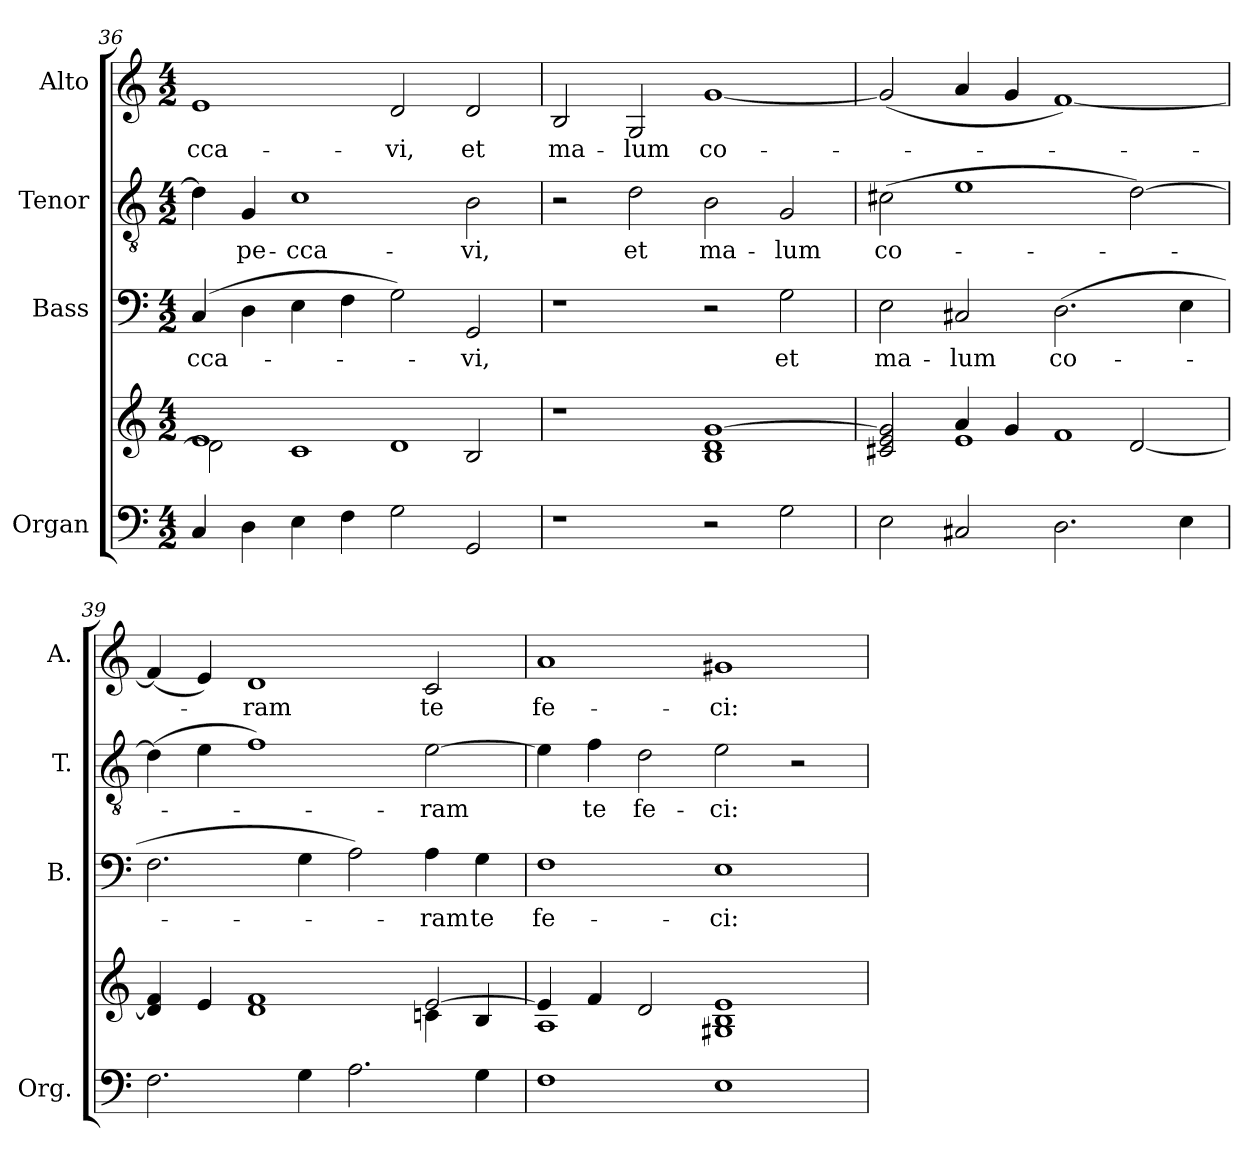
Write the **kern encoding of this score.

**kern	**kern	**kern	**text	**kern	**text	**kern	**text
*part4	*part4	*part3	*part3	*part2	*part2	*part1	*part1
*staff5	*staff4	*staff3	*staff3	*staff2	*staff2	*staff1	*staff1
*I"Organ	*	*I"Bass	*	*I"Tenor	*	*I"Alto	*
*I'Org.	*	*I'B.	*	*I'T.	*	*I'A.	*
*clefF4	*clefG2	*clefF4	*	*clefGv2	*	*clefG2	*
*	*	*	*	*ITrd7c12	*	*	*
*k[]	*k[]	*k[]	*	*k[]	*	*k[]	*
*C:	*C:	*C:	*	*C:	*	*C:	*
*M4/2	*M4/2	*M4/2	*	*M4/2	*	*M4/2	*
=36	=36	=36	=36	=36	=36	=36	=36
*	*^	*	*	*	*	*	*
!	!	!	!	!LO:LY:b:color=#000000	!	!	!	!
!	!	!	!	!	!	!	!	!LO:LY:b:color=#000000
4Ci/	1ei	2di\]	(4Ci/	-cca-	4Di\]	.	1ei	-cca-
!	!	!	!	!	!	!LO:LY:b:color=#000000	!	!
4Di\	.	.	4Di\	.	4GGi/	pe-	.	.
!	!	!	!	!	!	!LO:LY:b:color=#000000	!	!
4Ei\	.	1ci	4Ei\	.	1Ci	-cca-	.	.
4Fi\	.	.	4Fi\	.	.	.	.	.
!	!	!	!	!	!	!	!	!LO:LY:b:color=#000000
2Gi\	1di	.	2Gi\)	.	.	.	2di/	-vi,
!	!	!	!	!LO:LY:b:color=#000000	!	!	!	!
!	!	!	!	!	!	!LO:LY:b:color=#000000	!	!
!	!	!	!	!	!	!	!	!LO:LY:b:color=#000000
2GGi/	.	2Bi/	2GGi/	-vi,	2BBi\	-vi,	2di/	et
*	*v	*v	*	*	*	*	*	*
=37	=37	=37	=37	=37	=37	=37	=37
*	*^	*	*	*	*	*	*
!	!	!	!	!	!	!	!	!LO:LY:b:color=#000000
*	*v	*v	*	*	*	*	*	*
1r	1r	1r	.	2r	.	2Bi/	ma-
!	!	!	!	!	!LO:LY:b:color=#000000	!	!
!	!	!	!	!	!	!	!LO:LY:b:color=#000000
.	.	.	.	2Di\	et	2Gi/	-lum
!	!	!	!	!	!LO:LY:b:color=#000000	!	!
!	!	!	!	!	!	!	!LO:LY:b:color=#000000
2r	1Bi 1di [1gi	2r	.	2BBi\	ma-	[1gi	co-
!	!	!	!LO:LY:b:color=#000000	!	!	!	!
!	!	!	!	!	!LO:LY:b:color=#000000	!	!
2Gi\	.	2Gi\	et	2GGi/	-lum	.	.
=38	=38	=38	=38	=38	=38	=38	=38
*	*^	*	*	*	*	*	*
!	!	!	!	!LO:LY:b:color=#000000	!	!	!	!
!	!	!	!	!	!	!LO:LY:b:color=#000000	!	!
2Ei\	2c#Xi/ 2ei 2gi]	2ryy	2Ei\	ma-	(2C#Xi\	co-	(2gi/]	.
!	!	!	!	!LO:LY:b:color=#000000	!	!	!	!
2C#Xi/	4ai/	1ei	2C#Xi/	-lum	1Ei	.	4ai/	.
.	4gi/	.	.	.	.	.	4gi/	.
!	!	!	!	!LO:LY:b:color=#000000	!	!	!	!
2.Di\	1fi	.	(2.Di\	co-	.	.	[1fi)	.
.	.	[2di/	.	.	[2Di\)	.	.	.
4Ei\	.	.	4Ei\	.	.	.	.	.
=39	=39	=39	=39	=39	=39	=39	=39	=39
2.Fi\	4di/] 4fi	1.ryy	2.Fi\	.	(4Di\]	.	(4fi/]	.
.	4ei/	.	.	.	4Ei\	.	4ei/)	.
!	!	!	!	!	!	!	!	!LO:LY:b:color=#000000
.	1di 1fi	.	.	.	1Fi)	.	1di	-ram
4Gi\	.	.	4Gi\	.	.	.	.	.
2.Ai\	.	.	2Ai\)	.	.	.	.	.
!	!	!	!	!LO:LY:b:color=#000000	!	!	!	!
!	!	!	!	!	!	!LO:LY:b:color=#000000	!	!
!	!	!	!	!	!	!	!	!LO:LY:b:color=#000000
.	[2ei/	4cni\	4Ai\	-ram	[2Ei\	-ram	2ci/	te
!	!	!	!	!LO:LY:b:color=#000000	!	!	!	!
4Gi\	.	4Bi/	4Gi\	te	.	.	.	.
!!LO:LB:g=z
=40	=40	=40	=40	=40	=40	=40	=40	=40
!	!	!	!	!LO:LY:b:color=#000000	!	!	!	!
!	!	!	!	!	!	!	!	!LO:LY:b:color=#000000
1Fi	4ei/]	1Ai	1Fi	fe-	4Ei\]	.	1ai	fe-
!	!	!	!	!	!	!LO:LY:b:color=#000000	!	!
.	4fi/	.	.	.	4Fi\	te	.	.
!	!	!	!	!	!	!LO:LY:b:color=#000000	!	!
.	2di/	.	.	.	2Di\	fe-	.	.
!	!	!	!	!LO:LY:b:color=#000000	!	!	!	!
!	!	!	!	!	!	!LO:LY:b:color=#000000	!	!
!	!	!	!	!	!	!	!	!LO:LY:b:color=#000000
1Ei	1Bi 1ei	1G#Xi	1Ei	-ci:	2Ei\	-ci:	1g#Xi	-ci:
.	.	.	.	.	2r	.	.	.
*	*v	*v	*	*	*	*	*	*
=	=	=	=	=	=	=	=
*-	*-	*-	*-	*-	*-	*-	*-
